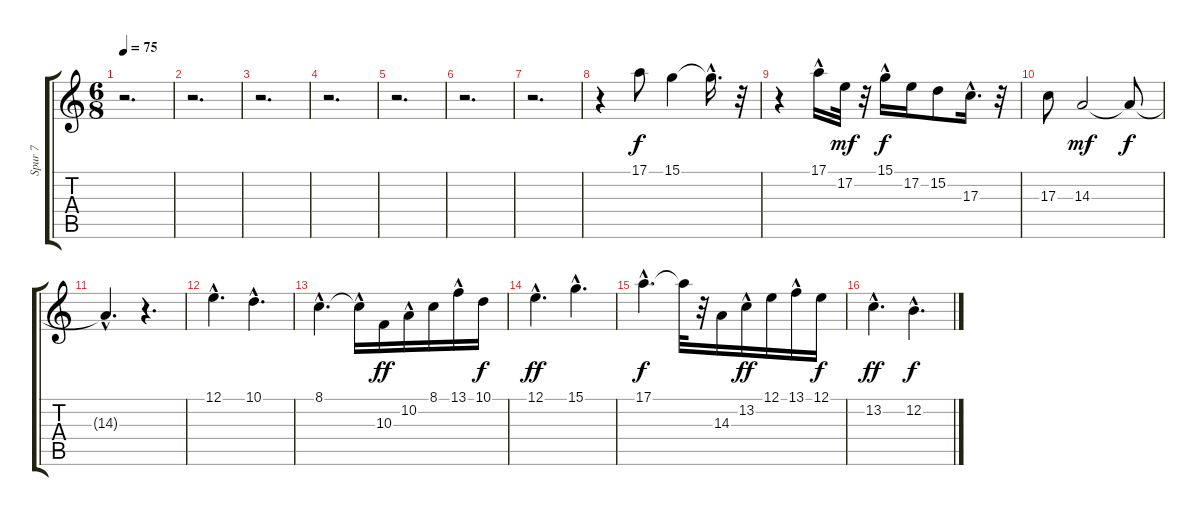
\track ("Spur 7" "Spur 7") {instrument stringensemble1}
\staff {score tabs}
\tuning (E4 B3 G3 D3 A2 E2) {hide}
\ts (6 8)
\tempo 75
\clef g2
\ks c
r.2{d dy f} |
r.2{d} |
r.2{d} |
r.2{d} |
r.2{d} |
r.2{d} |
r.2{d} |
r.4 17.1.8 15.1.4 15.1{hac t}.16{d} r.32 |
r.4 17.1{hac}.16 17.2.32{dy mf} r.32 15.1{hac}.16{dy f} 17.2.16 15.2.8 17.3{hac}.16{d} r.32 |
17.3.8 14.3.2{dy mf} 14.3{t}.8{dy f} |
14.3{hac t}.4{d} r.4{d} |
12.1{hac}.4{d} 10.1{hac}.4{d} |
8.1{hac}.4{d} 8.1{hac t}.16 10.3.16{dy ff} 10.2{hac}.16 8.1.16 13.1{hac}.16 10.1.16{dy f} |
12.1{hac}.4{d dy ff} 15.1{hac}.4{d} |
17.1{hac}.4{d dy f} 17.1{t}.32 r.32 14.3.16 13.2{hac}.16{dy ff} 12.1.16 13.1{hac}.16 12.1.16{dy f} |
13.2{hac}.4{d dy ff} 12.2{hac}.4{d dy f}
